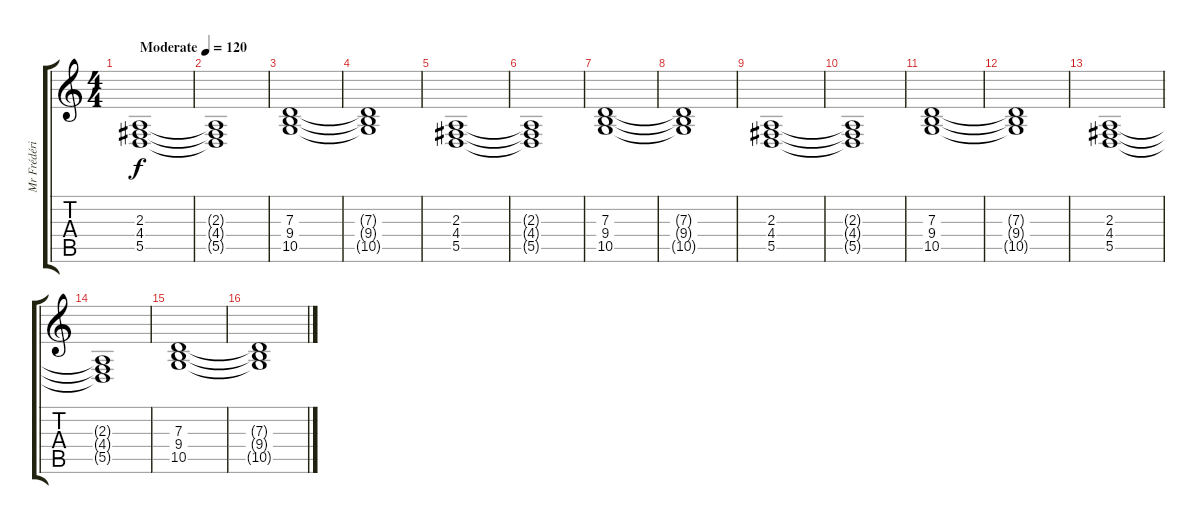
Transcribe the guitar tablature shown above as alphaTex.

\track ("Mr Frédéric" "Mr Frédéri") {instrument rockorgan}
\staff {score tabs}
\tuning (E4 B3 G3 D3 A2 E2) {hide}
\ts (4 4)
\tempo (120 "Moderate")
\clef g2
\ks c
(2.3 4.4 5.5).1{dy f instrument rockorgan} |
(2.3{t} 4.4{t} 5.5{t}).1 |
(7.3 9.4 10.5).1 |
(7.3{t} 9.4{t} 10.5{t}).1 |
(2.3 4.4 5.5).1 |
(2.3{t} 4.4{t} 5.5{t}).1 |
(7.3 9.4 10.5).1 |
(7.3{t} 9.4{t} 10.5{t}).1 |
(2.3 4.4 5.5).1 |
(2.3{t} 4.4{t} 5.5{t}).1 |
(7.3 9.4 10.5).1 |
(7.3{t} 9.4{t} 10.5{t}).1 |
(2.3 4.4 5.5).1 |
(2.3{t} 4.4{t} 5.5{t}).1 |
(7.3 9.4 10.5).1 |
(7.3{t} 9.4{t} 10.5{t}).1
